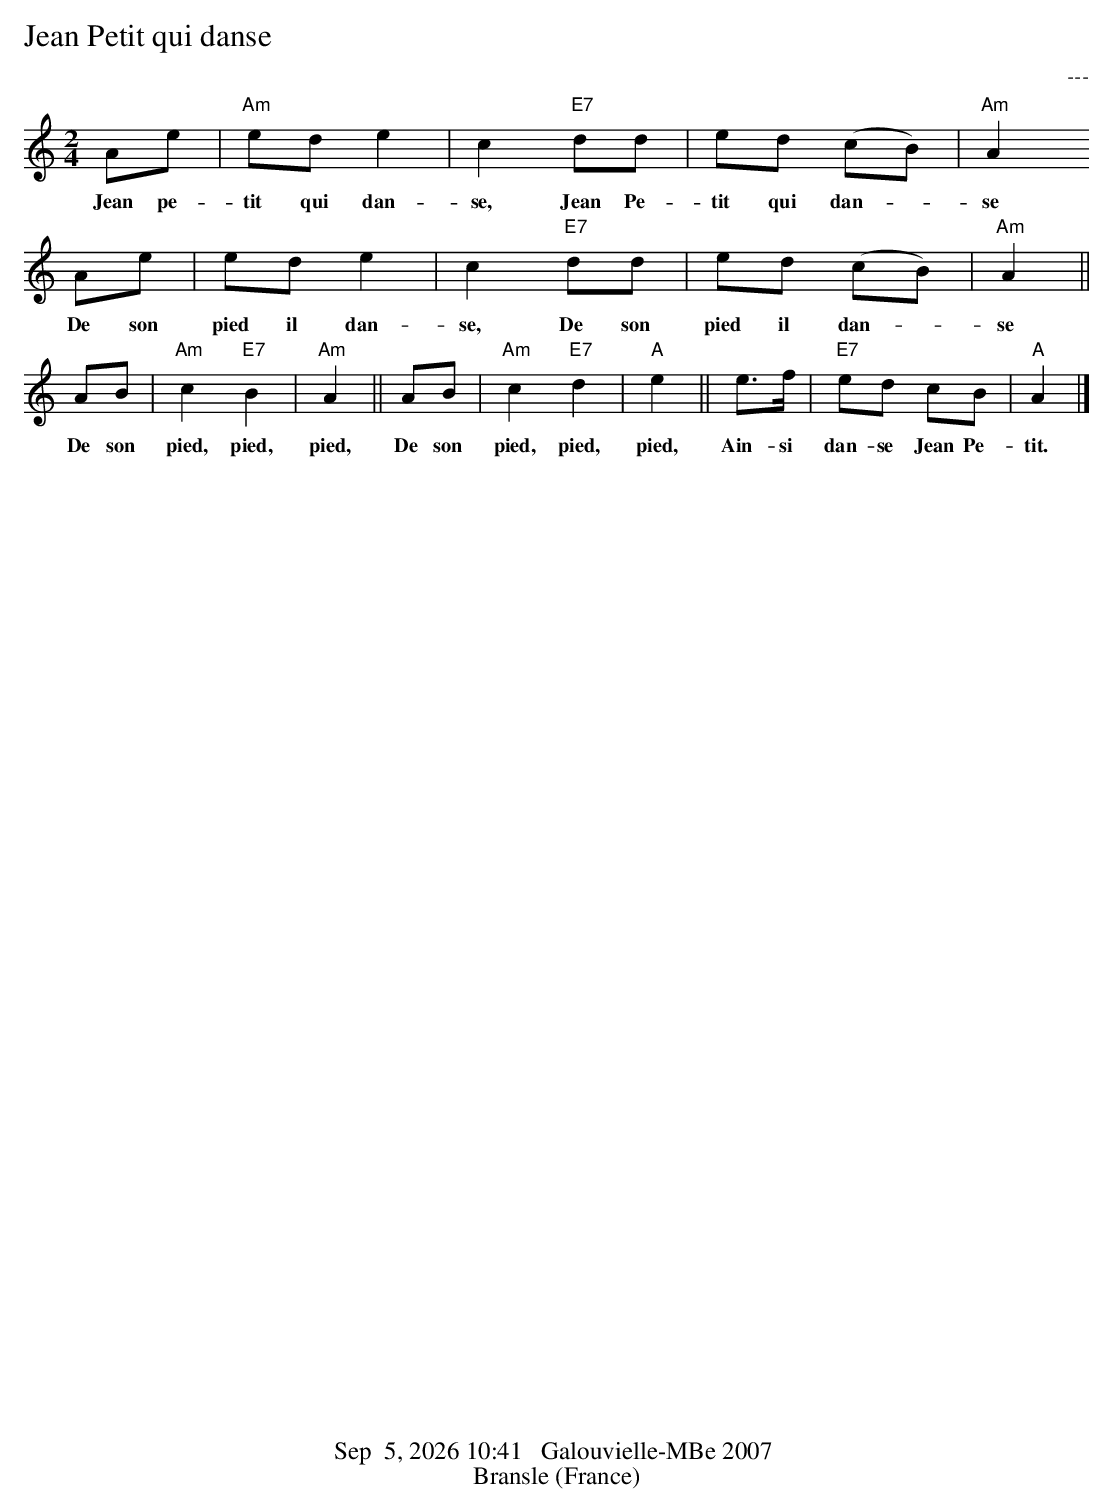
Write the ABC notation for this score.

X:1
T: Jean Petit qui danse
M: 2/4
L: 1/8
K: Am
V: 1
Ae|"Am"ed e2|c2 "E7"dd|ed (cB)|"Am"A2
w: Jean pe-tit qui dan-se, Jean Pe-tit qui dan-*se
Ae|ed e2|c2 "E7"dd|ed (cB)| "Am"A2||
w: De son pied il dan-se, De son pied il dan-*se
AB|"Am"c2 "E7"B2|"Am"A2|| AB|"Am"c2  "E7"d2|"A"e2 ||e>f|"E7"ed cB|"A"A2 |]
w: De son pied, pied, pied, De son pied, pied, pied, Ain-si dan-se Jean Pe-tit.
